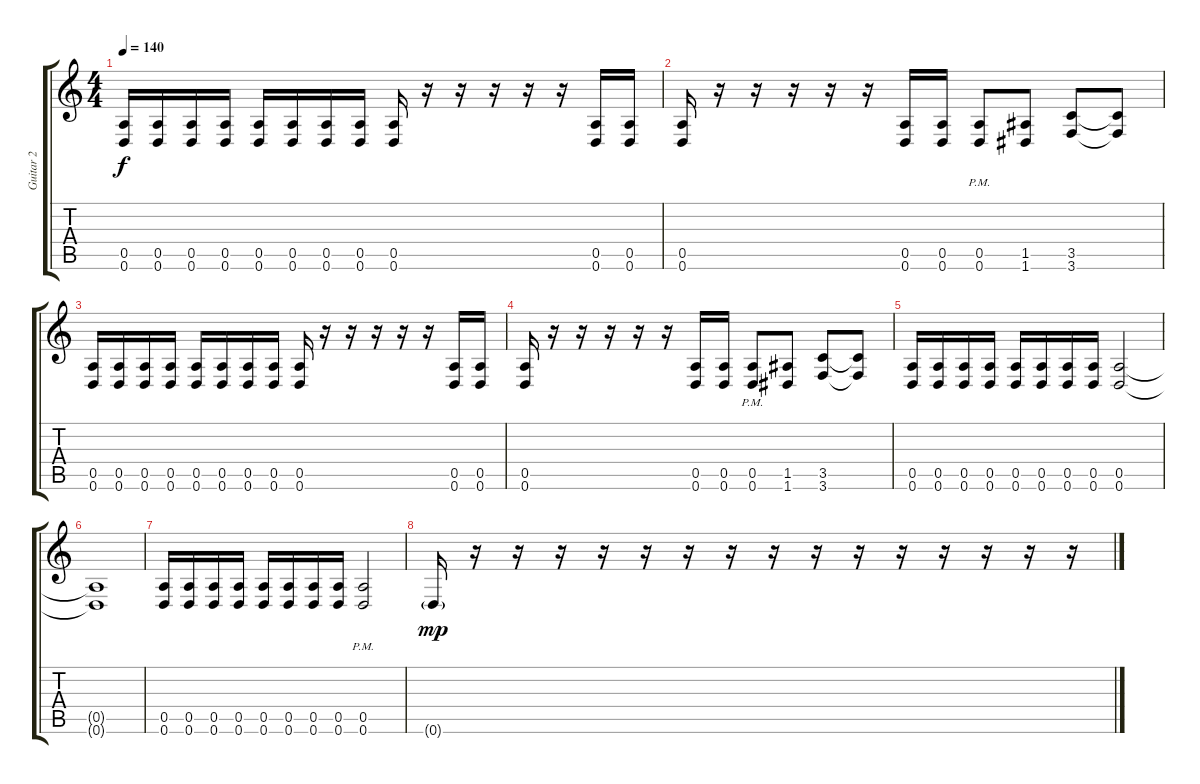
\track ("Guitar 2" "Guitar 2") {instrument distortionguitar}
\staff {score tabs}
\tuning (C4 G3 C3 F3 A2 D2) {hide}
\ts (4 4)
\tempo 140
\clef g2
\ks c
(0.5 0.6).16{dy f} (0.5 0.6).16 (0.5 0.6).16 (0.5 0.6).16 (0.5 0.6).16 (0.5 0.6).16 (0.5 0.6).16 (0.5 0.6).16 (0.5 0.6).16 r.16 r.16 r.16 r.16 r.16 (0.5 0.6).16 (0.5 0.6).16 |
(0.5 0.6).16 r.16 r.16 r.16 r.16 r.16 (0.5 0.6).16 (0.5 0.6).16 (0.5{pm} 0.6{pm}).8 (1.5 1.6).8 (3.5 3.6).8 (3.5{t} 3.6{t}).8 |
(0.5 0.6).16 (0.5 0.6).16 (0.5 0.6).16 (0.5 0.6).16 (0.5 0.6).16 (0.5 0.6).16 (0.5 0.6).16 (0.5 0.6).16 (0.5 0.6).16 r.16 r.16 r.16 r.16 r.16 (0.5 0.6).16 (0.5 0.6).16 |
(0.5 0.6).16 r.16 r.16 r.16 r.16 r.16 (0.5 0.6).16 (0.5 0.6).16 (0.5{pm} 0.6{pm}).8 (1.5 1.6).8 (3.5 3.6).8 (3.5{t} 3.6{t}).8 |
(0.5 0.6).16 (0.5 0.6).16 (0.5 0.6).16 (0.5 0.6).16 (0.5 0.6).16 (0.5 0.6).16 (0.5 0.6).16 (0.5 0.6).16 (0.5 0.6).2 |
(0.5{t} 0.6{t}).1 |
(0.5 0.6).16 (0.5 0.6).16 (0.5 0.6).16 (0.5 0.6).16 (0.5 0.6).16 (0.5 0.6).16 (0.5 0.6).16 (0.5 0.6).16 (0.5{pm} 0.6{pm}).2 |
0.6{g}.16{dy mp} r.16 r.16 r.16 r.16 r.16 r.16 r.16 r.16 r.16 r.16 r.16 r.16 r.16 r.16 r.16
